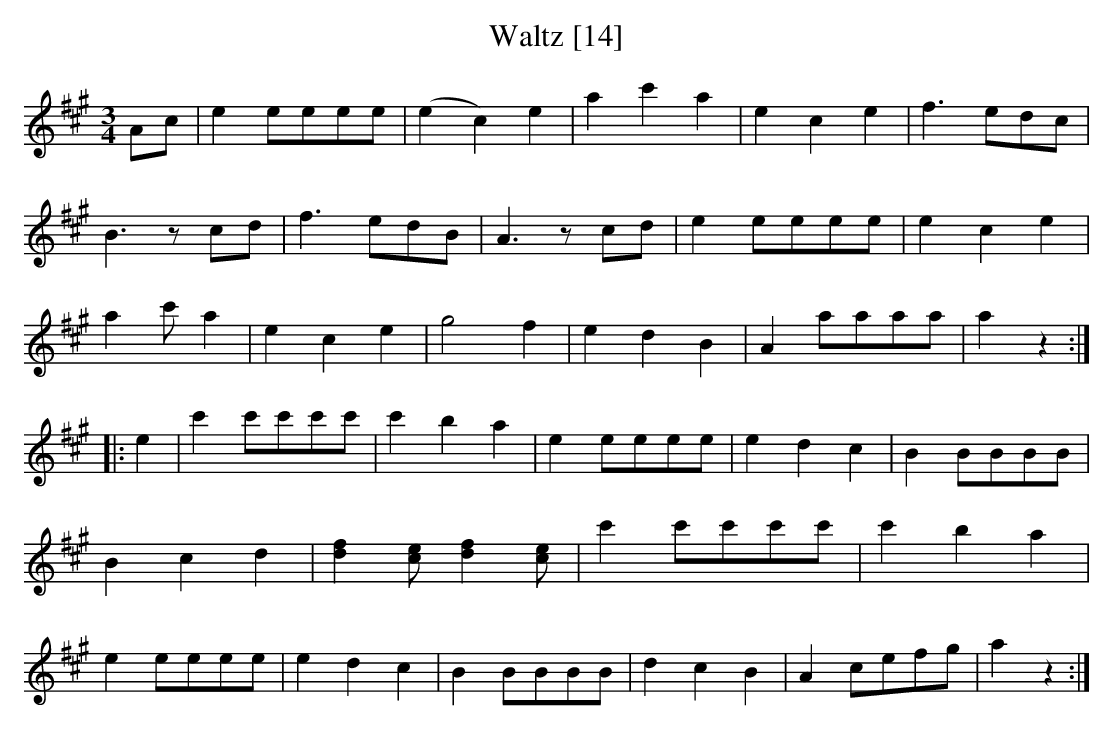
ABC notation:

X:1
T:Waltz [14]
M:3/4
L:1/8
K:A
Ac|e2 eeee|(e2c2)e2|a2c'2 a2|e2c2e2|f3 edc|
B3 z cd|f3 edB|A3 z cd|e2 eeee|e2c2e2|
a2c'a2|e2c2e2|g4f2|e2d2B2|A2 aaaa|a2z2:|
|:e2|c'2 c'c'c'c'|c'2b2a2|e2 eeee|e2d2c2|B2 BBBB|
B2c2d2|[d2f2][ce] [d2f2][ce]|c'2 c'c'c'c'|c'2b2a2|
e2 eeee|e2d2c2|B2 BBBB|d2c2B2|A2 cefg|a2z2:|
